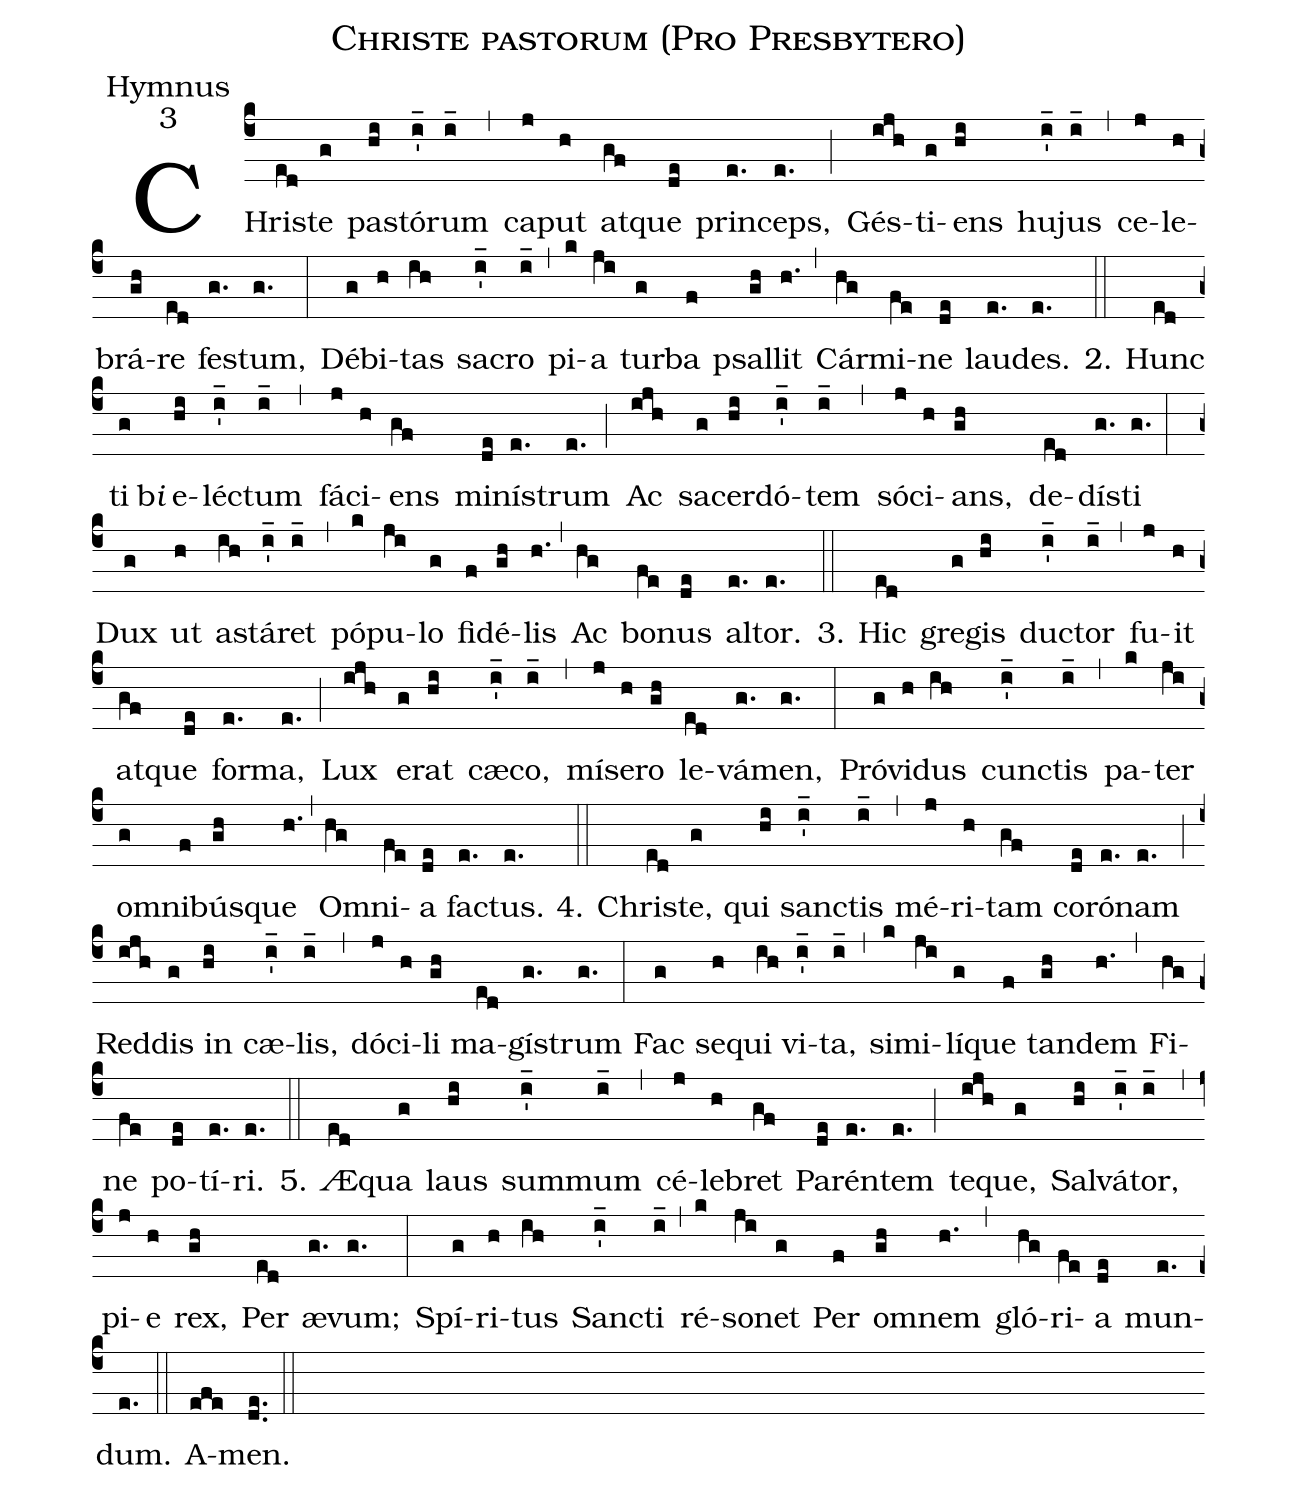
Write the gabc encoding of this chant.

name:Christe pastorum (Pro Presbytero);
office-part:Hymnus;
mode:3;
%%
(c4)CHris(ed)te(g) pas(hi)tó(i'_)rum(i_) (,) ca(j)put(h) at(gf)que(de) prin(e.)ceps,(e.) (;)
Gés(ijh)ti(g)ens(hi) hu(i'_)jus(i_) (,) ce(j)le(h)brá(gh)re(ed) fes(g.)tum,(g.) (:)
Dé(g)bi(h)tas(ih) sa(i'_)cro(i_) (,) pi(k)a(ji) tur(g)ba(f) psal(gh)lit(h.) (,)
Cár(hg)mi(fe)ne(de) lau(e.)des.(e.) (::)

2. Hunc(ed) ti(g)b<i>i</i>() e(hi)léc(i'_)tum(i_) (,) fá(j)ci(h)ens(gf) mi(de)nís(e.)trum(e.) (;)
Ac(ijh) sa(g)cer(hi)dó(i'_)tem(i_) (,) só(j)ci(h)ans,(gh) de(ed)dís(g.)ti(g.) (:)
Dux(g) ut(h) a(ih)stá(i'_)ret(i_) (,) pó(k)pu(ji)lo(g) fi(f)dé(gh)lis(h.) (,)
Ac(hg) bo(fe)nus(de) al(e.)tor.(e.) (::)

3. Hic(ed) gre(g)gis(hi) duc(i'_)tor(i_) (,) fu(j)it(h) at(gf)que(de) for(e.)ma,(e.) (;)
Lux(ijh) e(g)rat(hi) cæ(i'_)co,(i_) (,) mí(j)se(h)ro(gh) le(ed)vá(g.)men,(g.) (:)
Pró(g)vi(h)dus(ih) cunc(i'_)tis(i_) (,) pa(k)ter(ji) om(g)ni(f)bús(gh)que(h.) (,)
Om(hg)ni(fe)a(de) fac(e.)tus.(e.) (::)

4. Chris(ed)te,(g) qui(hi) sanc(i'_)tis(i_) (,) mé(j)ri(h)tam(gf) co(de)ró(e.)nam(e.) (;)
Red(ijh)dis(g) in(hi) cæ(i'_)lis,(i_) (,) dó(j)ci(h)li(gh) ma(ed)gís(g.)trum(g.) (:)
Fac(g) se(h)qui(ih) vi-(i'_)ta,(i_) (,) si(k)mi(ji)lí(g)que(f) tan(gh)dem(h.) (,)
Fi(hg)ne(fe) po(de)tí(e.)ri.(e.) (::)

5. Æ(ed)qua(g) laus(hi) sum(i'_)mum(i_) (,) cé(j)le(h)bret(gf)
Pa(de)rén(e.)tem(e.) (;) te(ijh)que,(g) Sal(hi)vá(i'_)tor,(i_) (,) pi(j)e(h) rex,(gh)
Per(ed) æ(g.)vum;(g.) (:) Spí(g)ri(h)tus(ih) Sanc(i'_)ti(i_) (,) ré(k)so(ji)net(g)
Per(f) om(gh)nem(h.) (,) gló(hg)ri(fe)a(de) mun(e.)dum.(e.) (::)
A(efe)men.(de..) (::)
